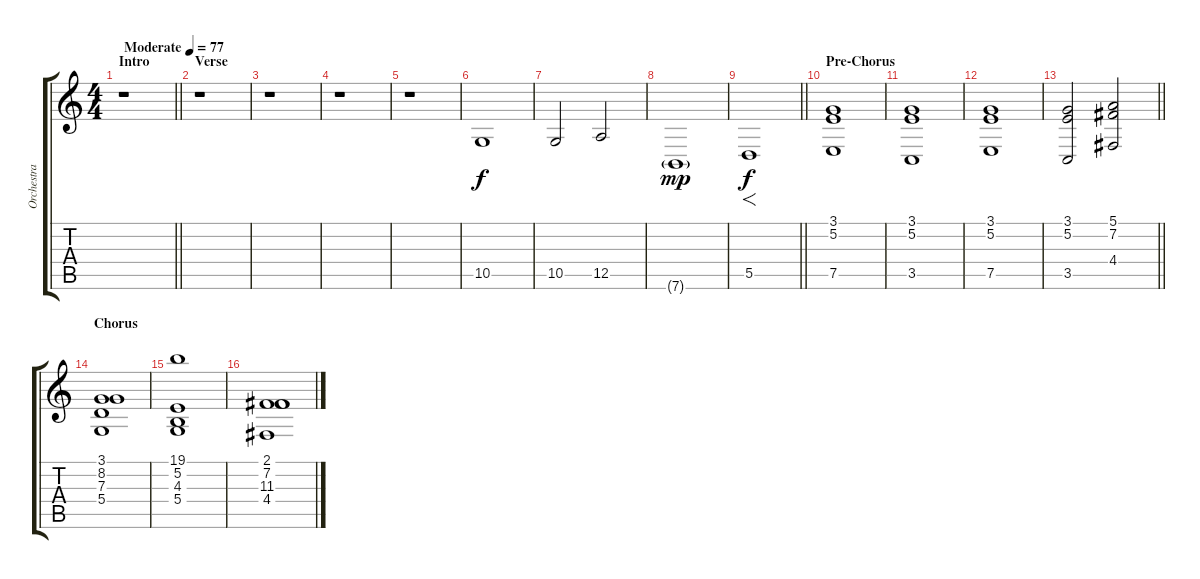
\track ("Orchestra" "Orchestra") {instrument stringensemble2}
\staff {score tabs}
\tuning (E4 B3 G3 D3 A2 E2) {hide}
\ts (4 4)
\section ("" "Intro")
\tempo (77 "Moderate")
\clef g2
\barLineRight lightlight
\ks c
r.1{dy f instrument stringensemble2} |
\section ("" "Verse")
r.1 |
r.1 |
r.1 |
r.1 |
10.5.1 |
10.5.2 12.5.2 |
7.6{g}.1{dy mp} |
\barLineRight lightlight
5.5.1{f dy f} |
\section ("" "Pre-Chorus")
(3.1 5.2 7.5).1 |
(3.1 5.2 3.5).1 |
(3.1 5.2 7.5).1 |
\barLineRight lightlight
(3.1 5.2 3.5).2 (5.1 7.2 4.4).2 |
\section ("" "Chorus")
(3.1 8.2 7.3 5.4).1 |
(19.1 5.2 4.3 5.4).1 |
(2.1 7.2 11.3 4.4).1
